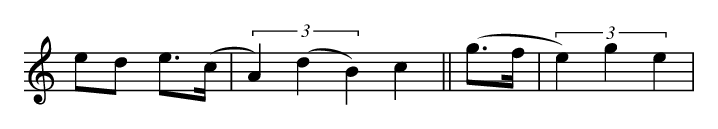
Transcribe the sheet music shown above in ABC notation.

X:1
M:none
L:1/8
O:
K:C
ed e>(c | (3A2) (d2 B2) c2 || (g>f | (3e2) g2 e2  |
